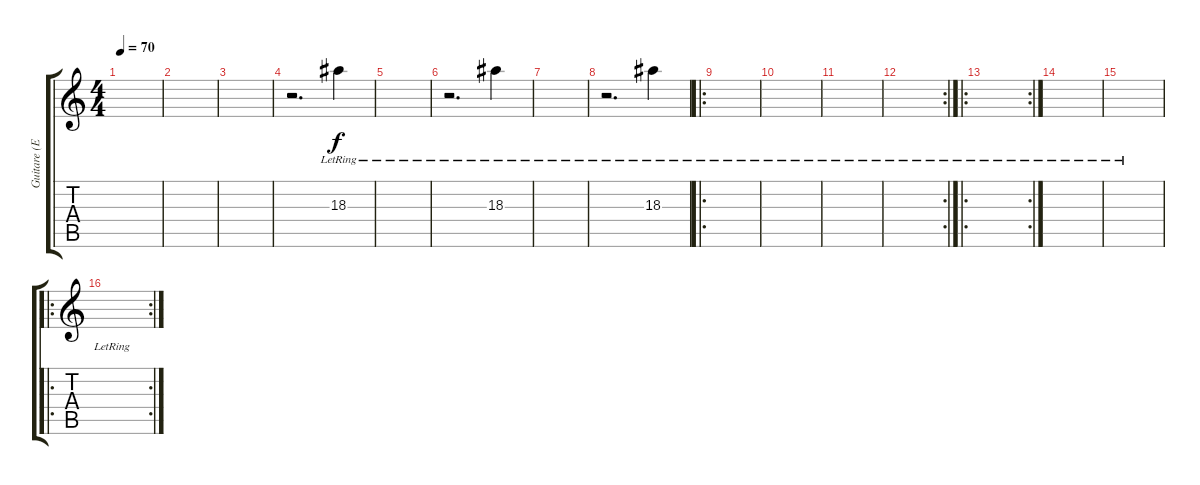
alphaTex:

\track ("Guitare (Effets)" "Guitare (E") {instrument slapbass1}
\staff {score tabs}
\tuning (Db4 Ab3 E3 B2 Gb2 B1) {hide}
\ts (4 4)
\tempo 70
\clef g2
\ks c
|
|
|
r.2{d} 18.3{lr}.4 |
|
r.2{d} 18.3{lr}.4 |
|
r.2{d} 18.3{lr}.4 |
\ro
|
|
|
\rc 2
|
\ro
\rc 2
|
|
|
\ro
\rc 2
